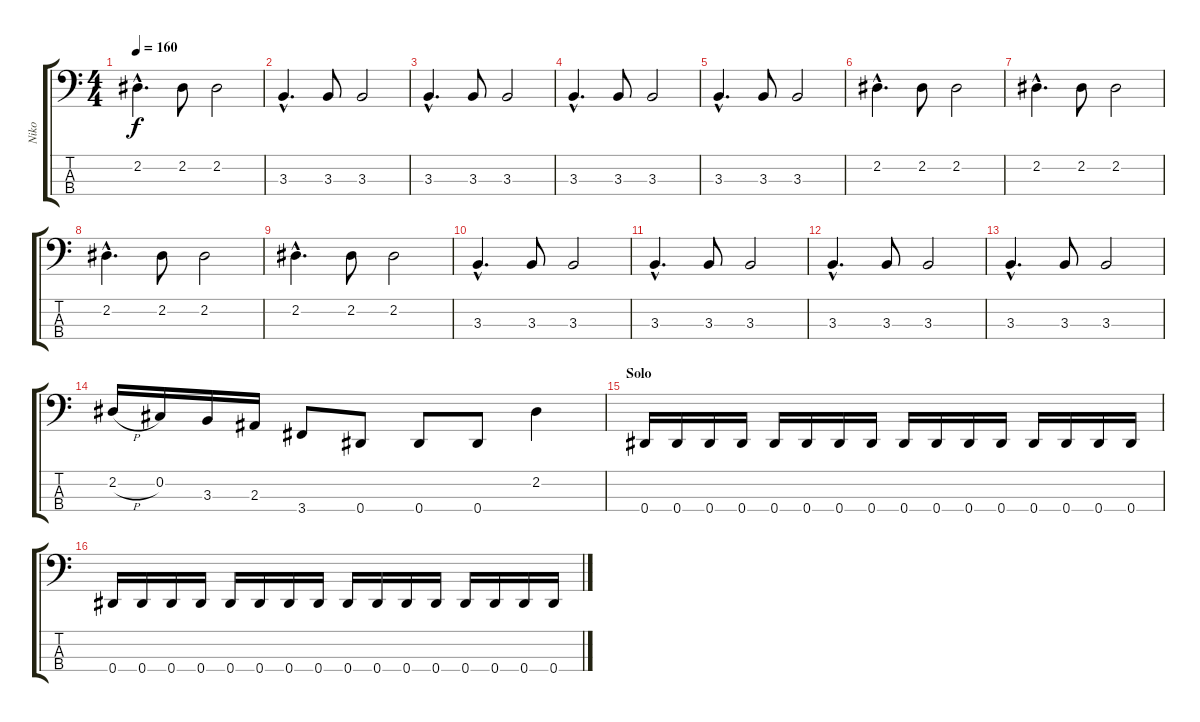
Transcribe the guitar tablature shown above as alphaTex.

\track ("Niko" "Niko") {instrument electricbassfinger}
\staff {score tabs}
\tuning (Gb2 Db2 Ab1 Eb1) {hide}
\ts (4 4)
\tempo 160
\clef f4
\ks c
2.2{hac}.4{d dy f} 2.2.8 2.2.2 |
3.3{hac}.4{d} 3.3.8 3.3.2 |
3.3{hac}.4{d} 3.3.8 3.3.2 |
3.3{hac}.4{d} 3.3.8 3.3.2 |
3.3{hac}.4{d} 3.3.8 3.3.2 |
2.2{hac}.4{d} 2.2.8 2.2.2 |
2.2{hac}.4{d} 2.2.8 2.2.2 |
2.2{hac}.4{d} 2.2.8 2.2.2 |
2.2{hac}.4{d} 2.2.8 2.2.2 |
3.3{hac}.4{d} 3.3.8 3.3.2 |
3.3{hac}.4{d} 3.3.8 3.3.2 |
3.3{hac}.4{d} 3.3.8 3.3.2 |
3.3{hac}.4{d} 3.3.8 3.3.2 |
2.2{h}.16 0.2.16 3.3.16 2.3.16 3.4.8 0.4.8 0.4.8 0.4.8 2.2.4 |
\section ("" "Solo")
0.4.16 0.4.16 0.4.16 0.4.16 0.4.16 0.4.16 0.4.16 0.4.16 0.4.16 0.4.16 0.4.16 0.4.16 0.4.16 0.4.16 0.4.16 0.4.16 |
0.4.16 0.4.16 0.4.16 0.4.16 0.4.16 0.4.16 0.4.16 0.4.16 0.4.16 0.4.16 0.4.16 0.4.16 0.4.16 0.4.16 0.4.16 0.4.16
